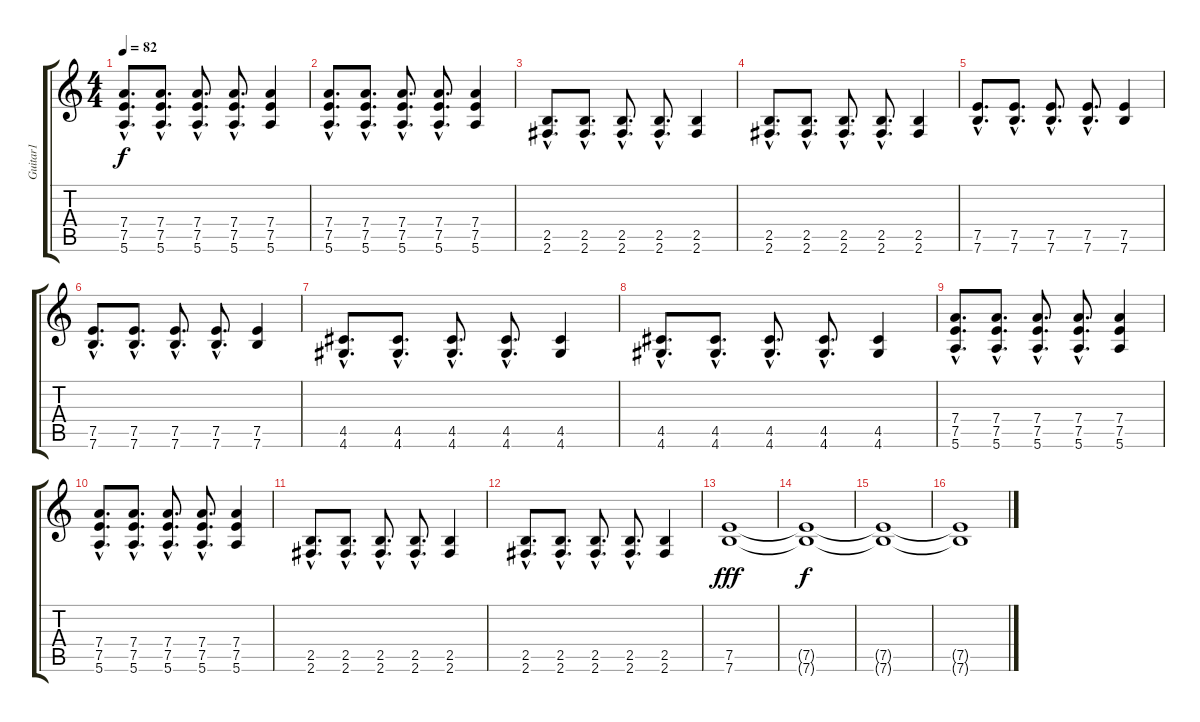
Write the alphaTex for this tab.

\track ("Guitar1" "Guitar1") {instrument distortionguitar}
\staff {score tabs}
\tuning (E4 B3 G3 D3 A2 E2) {hide}
\ts (4 4)
\tempo 82
\clef g2
\ks c
(7.4{hac} 7.5{hac} 5.6{hac}).8{d dy f} (7.4{hac} 7.5{hac} 5.6{hac}).8{d} (7.4{hac} 7.5{hac} 5.6{hac}).8{d} (7.4{hac} 7.5{hac} 5.6{hac}).8{d} (7.4 7.5 5.6).4 |
(7.4{hac} 7.5{hac} 5.6{hac}).8{d} (7.4{hac} 7.5{hac} 5.6{hac}).8{d} (7.4{hac} 7.5{hac} 5.6{hac}).8{d} (7.4{hac} 7.5{hac} 5.6{hac}).8{d} (7.4 7.5 5.6).4 |
(2.5{hac} 2.6{hac}).8{d} (2.5{hac} 2.6{hac}).8{d} (2.5{hac} 2.6{hac}).8{d} (2.5{hac} 2.6{hac}).8{d} (2.5 2.6).4 |
(2.5{hac} 2.6{hac}).8{d} (2.5{hac} 2.6{hac}).8{d} (2.5{hac} 2.6{hac}).8{d} (2.5{hac} 2.6{hac}).8{d} (2.5 2.6).4 |
(7.5{hac} 7.6{hac}).8{d} (7.5{hac} 7.6{hac}).8{d} (7.5{hac} 7.6{hac}).8{d} (7.5{hac} 7.6{hac}).8{d} (7.5 7.6).4 |
(7.5{hac} 7.6{hac}).8{d} (7.5{hac} 7.6{hac}).8{d} (7.5{hac} 7.6{hac}).8{d} (7.5{hac} 7.6{hac}).8{d} (7.5 7.6).4 |
(4.5{hac} 4.6{hac}).8{d} (4.5{hac} 4.6{hac}).8{d} (4.5{hac} 4.6{hac}).8{d} (4.5{hac} 4.6{hac}).8{d} (4.5 4.6).4 |
(4.5{hac} 4.6{hac}).8{d} (4.5{hac} 4.6{hac}).8{d} (4.5{hac} 4.6{hac}).8{d} (4.5{hac} 4.6{hac}).8{d} (4.5 4.6).4 |
(7.4{hac} 7.5{hac} 5.6{hac}).8{d} (7.4{hac} 7.5{hac} 5.6{hac}).8{d} (7.4{hac} 7.5{hac} 5.6{hac}).8{d} (7.4{hac} 7.5{hac} 5.6{hac}).8{d} (7.4 7.5 5.6).4 |
(7.4{hac} 7.5{hac} 5.6{hac}).8{d} (7.4{hac} 7.5{hac} 5.6{hac}).8{d} (7.4{hac} 7.5{hac} 5.6{hac}).8{d} (7.4{hac} 7.5{hac} 5.6{hac}).8{d} (7.4 7.5 5.6).4 |
(2.5{hac} 2.6{hac}).8{d} (2.5{hac} 2.6{hac}).8{d} (2.5{hac} 2.6{hac}).8{d} (2.5{hac} 2.6{hac}).8{d} (2.5 2.6).4 |
(2.5{hac} 2.6{hac}).8{d} (2.5{hac} 2.6{hac}).8{d} (2.5{hac} 2.6{hac}).8{d} (2.5{hac} 2.6{hac}).8{d} (2.5 2.6).4 |
(7.5 7.6).1{dy fff volume 4} |
(7.5{t} 7.6{t}).1{dy f} |
(7.5{t} 7.6{t}).1 |
(7.5{t} 7.6{t}).1
